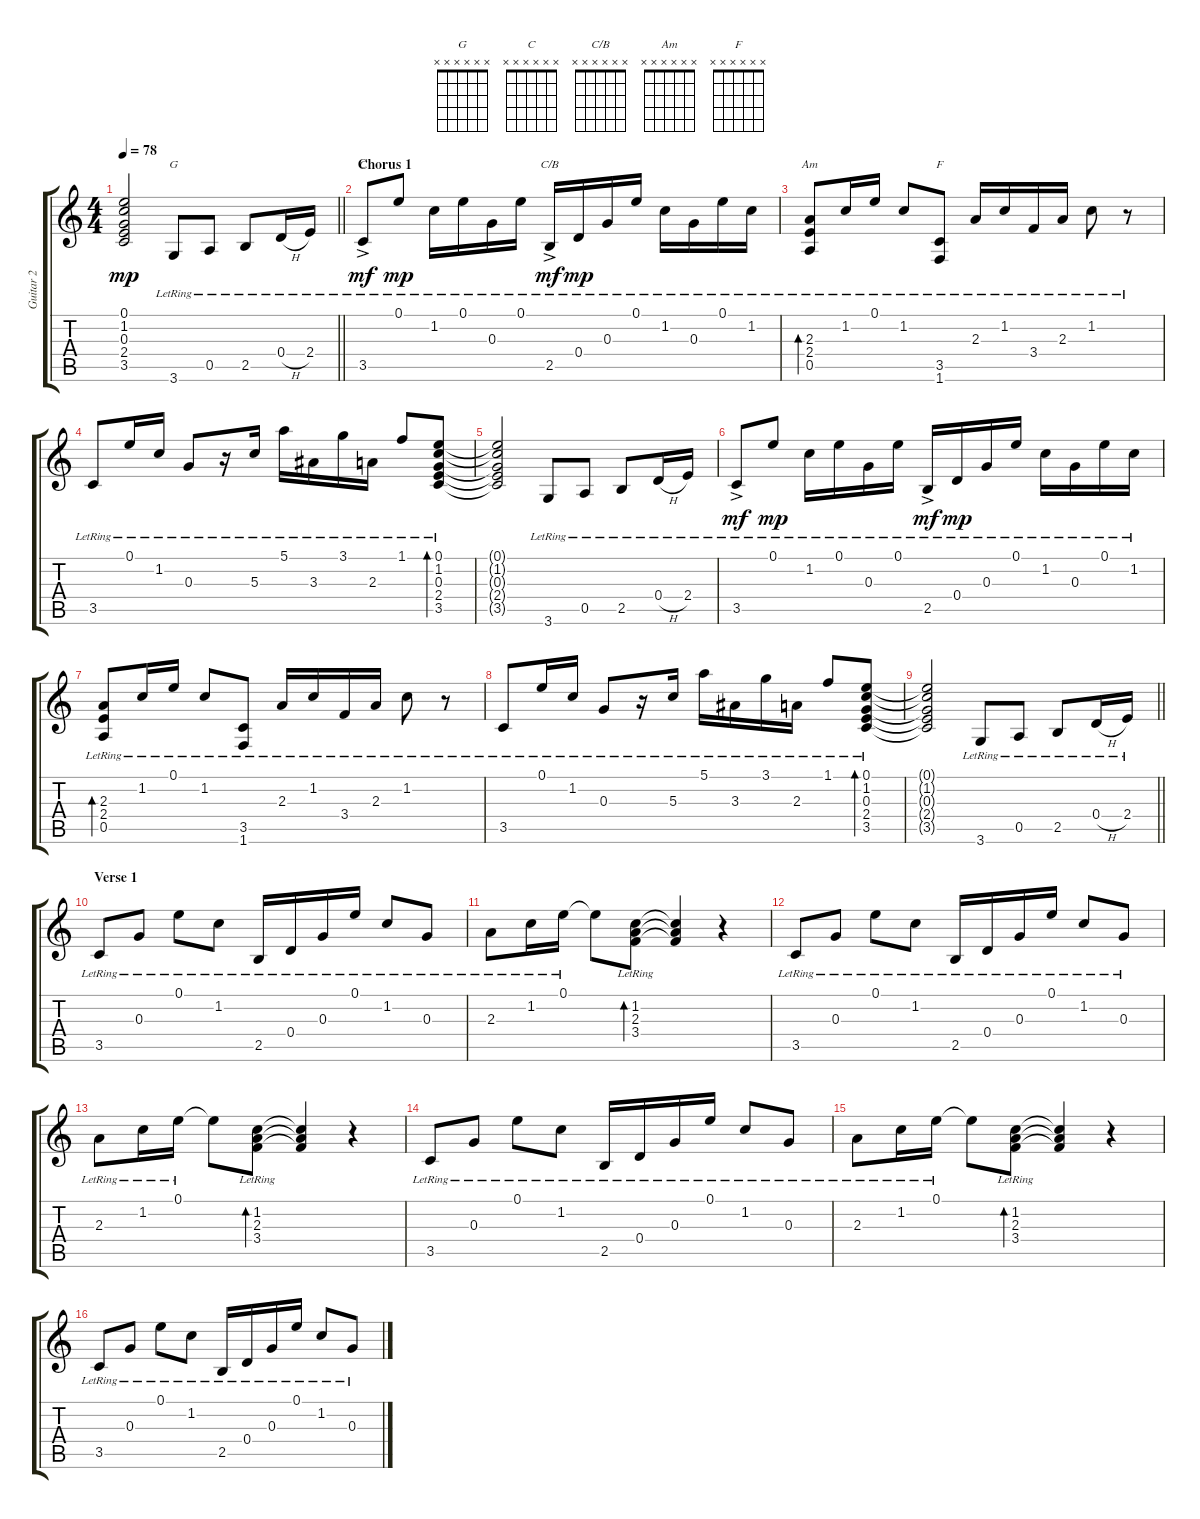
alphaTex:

\track ("Guitar 2" "Guitar 2") {instrument electricguitarjazz}
\staff {score tabs}
\tuning (E4 B3 G3 D3 A2 E2) {hide}
\chord ("G" x x x x x x)
\chord ("C" x x x x x x)
\chord ("C/B" x x x x x x)
\chord ("Am" x x x x x x)
\chord ("F" x x x x x x)
\ts (4 4)
\tempo 78
\clef g2
\barLineRight lightlight
\ks c
(0.1{t} 1.2{t} 0.3{t} 2.4{t} 3.5{t}).2{dy mp} 3.6{lr}.8{ch "G"} 0.5{lr}.8 2.5{lr}.8 0.4{h lr}.16 2.4{lr}.16 |
\section ("" "Chorus 1")
3.5{ac lr}.8{ch "C" dy mf} 0.1{lr}.8{dy mp} 1.2{lr}.16 0.1{lr}.16 0.3{lr}.16 0.1{lr}.16 2.5{ac lr}.16{ch "C/B" dy mf} 0.4{lr}.16{dy mp} 0.3{lr}.16 0.1{lr}.16 1.2{lr}.16 0.3{lr}.16 0.1{lr}.16 1.2{lr}.16 |
(2.3{lr} 2.4{lr} 0.5{lr}).8{bd 30 ch "Am"} 1.2{lr}.16 0.1{lr}.16 1.2{lr}.8 (3.5{lr} 1.6{lr}).8{ch "F"} 2.3{lr}.16 1.2{lr}.16 3.4{lr}.16 2.3{lr}.16 1.2{lr}.8 r.8 |
3.5{lr}.8 0.1{lr}.16 1.2{lr}.16 0.3{lr}.8 r.16 5.3{lr}.16 5.1{lr}.16 3.3{lr}.16 3.1{lr}.16 2.3{lr}.16 1.1{lr}.8 (0.1{lr} 1.2{lr} 0.3{lr} 2.4{lr} 3.5{lr}).8{bd 30} |
(0.1{t} 1.2{t} 0.3{t} 2.4{t} 3.5{t}).2 3.6{lr}.8 0.5{lr}.8 2.5{lr}.8 0.4{h lr}.16 2.4{lr}.16 |
3.5{ac lr}.8{dy mf} 0.1{lr}.8{dy mp} 1.2{lr}.16 0.1{lr}.16 0.3{lr}.16 0.1{lr}.16 2.5{ac lr}.16{dy mf} 0.4{lr}.16{dy mp} 0.3{lr}.16 0.1{lr}.16 1.2{lr}.16 0.3{lr}.16 0.1{lr}.16 1.2{lr}.16 |
(2.3{lr} 2.4{lr} 0.5{lr}).8{bd 30} 1.2{lr}.16 0.1{lr}.16 1.2{lr}.8 (3.5{lr} 1.6{lr}).8 2.3{lr}.16 1.2{lr}.16 3.4{lr}.16 2.3{lr}.16 1.2{lr}.8 r.8 |
3.5{lr}.8 0.1{lr}.16 1.2{lr}.16 0.3{lr}.8 r.16 5.3{lr}.16 5.1{lr}.16 3.3{lr}.16 3.1{lr}.16 2.3{lr}.16 1.1{lr}.8 (0.1{lr} 1.2{lr} 0.3{lr} 2.4{lr} 3.5{lr}).8{bd 30} |
\barLineRight lightlight
(0.1{t} 1.2{t} 0.3{t} 2.4{t} 3.5{t}).2 3.6{lr}.8 0.5{lr}.8 2.5{lr}.8 0.4{h lr}.16 2.4{lr}.16 |
\section ("" "Verse 1")
3.5{lr}.8 0.3{lr}.8 0.1{lr}.8 1.2{lr}.8 2.5{lr}.16 0.4{lr}.16 0.3{lr}.16 0.1{lr}.16 1.2{lr}.8 0.3{lr}.8 |
2.3{lr}.8 1.2{lr}.16 0.1{lr}.16 0.1{t}.8 (1.2{lr} 2.3{lr} 3.4{lr}).8{bd 30} (1.2{t} 2.3{t} 3.4{t}).4 r.4 |
3.5{lr}.8 0.3{lr}.8 0.1{lr}.8 1.2{lr}.8 2.5{lr}.16 0.4{lr}.16 0.3{lr}.16 0.1{lr}.16 1.2{lr}.8 0.3{lr}.8 |
2.3{lr}.8 1.2{lr}.16 0.1{lr}.16 0.1{t}.8 (1.2{lr} 2.3{lr} 3.4{lr}).8{bd 30} (1.2{t} 2.3{t} 3.4{t}).4 r.4 |
3.5{lr}.8 0.3{lr}.8 0.1{lr}.8 1.2{lr}.8 2.5{lr}.16 0.4{lr}.16 0.3{lr}.16 0.1{lr}.16 1.2{lr}.8 0.3{lr}.8 |
2.3{lr}.8 1.2{lr}.16 0.1{lr}.16 0.1{t}.8 (1.2{lr} 2.3{lr} 3.4{lr}).8{bd 30} (1.2{t} 2.3{t} 3.4{t}).4 r.4 |
3.5{lr}.8 0.3{lr}.8 0.1{lr}.8 1.2{lr}.8 2.5{lr}.16 0.4{lr}.16 0.3{lr}.16 0.1{lr}.16 1.2{lr}.8 0.3{lr}.8
